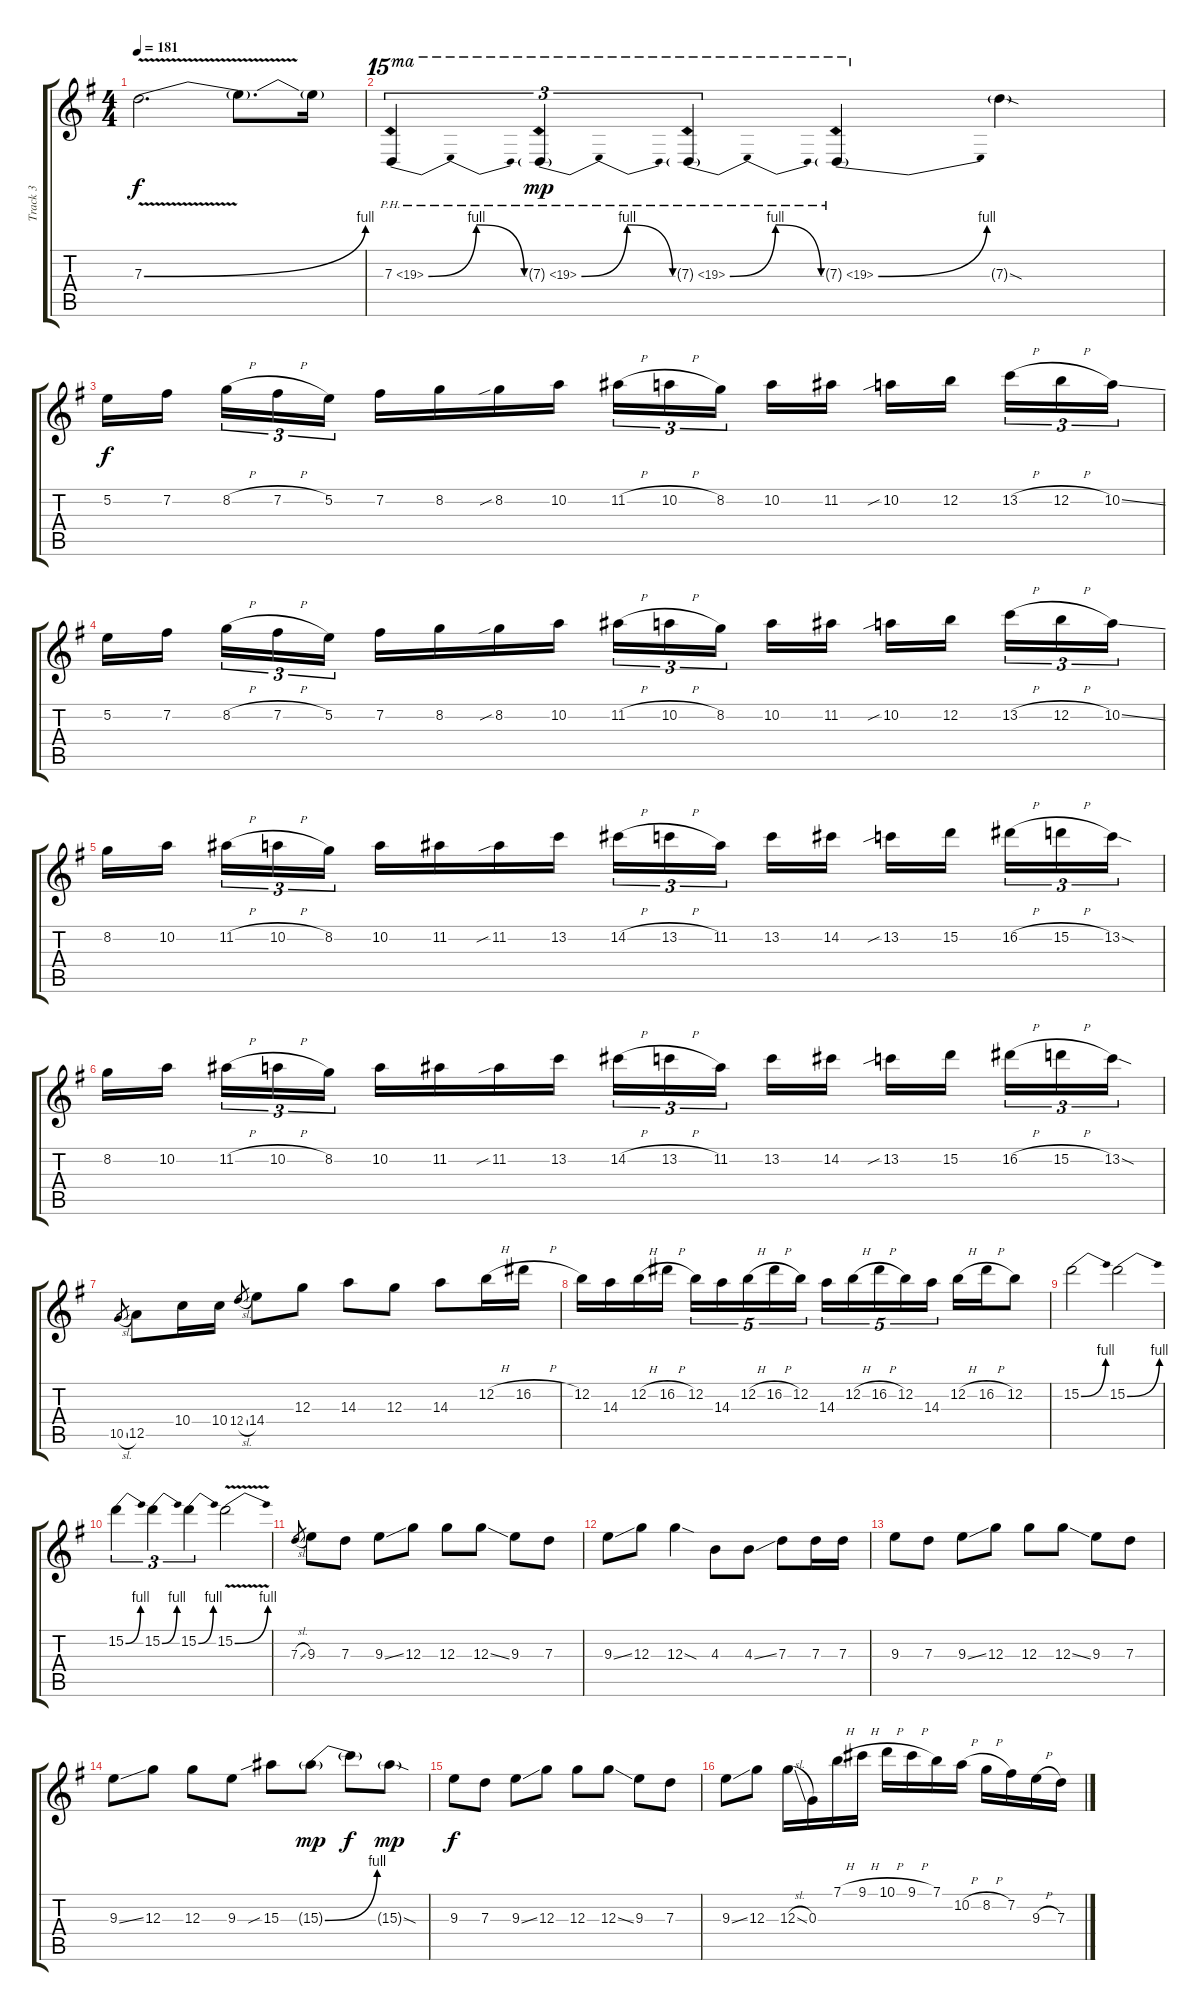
\track ("Track 3" "Track 3") {instrument distortionguitar}
\staff {score tabs}
\tuning (E4 B3 G3 D3 A2 E2) {hide}
\ts (4 4)
\tempo 181
\clef g2
\ks g
7.3{be (bend 0 0 60 4) v}.2{d dy f} 7.3{t}.8{d} 7.3{t}.16 |
7.3{be (bendrelease 0 0 30 4 30 4 60 0) ph 12}.4{tu (3 2) ot 15ma} 7.3{be (bendrelease 0 0 30 4 30 4 60 0) ph 12 g}.4{tu (3 2) ot 15ma dy mp} 7.3{be (bendrelease 0 0 30 4 30 4 60 0) ph 12 g}.4{tu (3 2) ot 15ma} 7.3{be (bend 0 0 60 4) ph 12 g}.4{ot 15ma} 7.3{sod g}.4 |
5.2.16{dy f} 7.2.16{beam splitsecondary} 8.2{h}.16{tu (3 2)} 7.2{h}.16{tu (3 2)} 5.2.16{tu (3 2)} 7.2.16 8.2.16 8.2{sib}.16 10.2.16 11.2{h}.16{tu (3 2)} 10.2{h}.16{tu (3 2)} 8.2.16{tu (3 2) beam splitsecondary} 10.2.16 11.2.16 10.2{sib}.16 12.2.16{beam splitsecondary} 13.2{h}.16{tu (3 2)} 12.2{h}.16{tu (3 2)} 10.2{ss}.16{tu (3 2)} |
5.2.16 7.2.16{beam splitsecondary} 8.2{h}.16{tu (3 2)} 7.2{h}.16{tu (3 2)} 5.2.16{tu (3 2)} 7.2.16 8.2.16 8.2{sib}.16 10.2.16 11.2{h}.16{tu (3 2)} 10.2{h}.16{tu (3 2)} 8.2.16{tu (3 2) beam splitsecondary} 10.2.16 11.2.16 10.2{sib}.16 12.2.16{beam splitsecondary} 13.2{h}.16{tu (3 2)} 12.2{h}.16{tu (3 2)} 10.2{ss}.16{tu (3 2)} |
8.2.16 10.2.16{beam splitsecondary} 11.2{h}.16{tu (3 2)} 10.2{h}.16{tu (3 2)} 8.2.16{tu (3 2)} 10.2.16 11.2.16 11.2{sib}.16 13.2.16 14.2{h}.16{tu (3 2)} 13.2{h}.16{tu (3 2)} 11.2.16{tu (3 2) beam splitsecondary} 13.2.16 14.2.16 13.2{sib}.16 15.2.16{beam splitsecondary} 16.2{h}.16{tu (3 2)} 15.2{h}.16{tu (3 2)} 13.2{sod}.16{tu (3 2)} |
8.2.16 10.2.16{beam splitsecondary} 11.2{h}.16{tu (3 2)} 10.2{h}.16{tu (3 2)} 8.2.16{tu (3 2)} 10.2.16 11.2.16 11.2{sib}.16 13.2.16 14.2{h}.16{tu (3 2)} 13.2{h}.16{tu (3 2)} 11.2.16{tu (3 2) beam splitsecondary} 13.2.16 14.2.16 13.2{sib}.16 15.2.16{beam splitsecondary} 16.2{h}.16{tu (3 2)} 15.2{h}.16{tu (3 2)} 13.2{sod}.16{tu (3 2)} |
10.5{sl}.8{gr} 12.5.8 10.4.16 10.4.16 12.4{sl}.8{gr} 14.4.8 12.3.8 14.3.8 12.3.8 14.3.8 12.2{h}.16 16.2{h}.16 |
12.2.16 14.3.16 12.2{h}.16 16.2{h}.16 12.2.16{tu (5 4)} 14.3.16{tu (5 4)} 12.2{h}.16{tu (5 4)} 16.2{h}.16{tu (5 4)} 12.2.16{tu (5 4)} 14.3.16{tu (5 4)} 12.2{h}.16{tu (5 4)} 16.2{h}.16{tu (5 4)} 12.2.16{tu (5 4)} 14.3.16{tu (5 4)} 12.2{h}.16 16.2{h}.16 12.2.8 |
15.2{be (bend 0 0 60 4)}.2 15.2{be (bend 0 0 60 4)}.2 |
15.2{be (bend 0 0 60 4)}.4{tu (3 2)} 15.2{be (bend 0 0 60 4)}.4{tu (3 2)} 15.2{be (bend 0 0 60 4)}.4{tu (3 2)} 15.2{be (bend 0 0 60 4) v}.2 |
7.3{sl}.8{gr} 9.3.8 7.3.8 9.3{ss}.8 12.3.8 12.3.8 12.3{ss}.8 9.3.8 7.3.8 |
9.3{ss}.8 12.3.8 12.3{sod}.4 4.3.8 4.3{ss}.8 7.3.8 7.3.16 7.3.16 |
9.3.8 7.3.8 9.3{ss}.8 12.3.8 12.3.8 12.3{ss}.8 9.3.8 7.3.8 |
9.3{ss}.8 12.3.8 12.3.8 9.3.8 15.3{sib}.8 15.3{be (bend 0 0 60 4) g}.8{dy mp} 15.3{t}.8{dy f} 15.3{sod g}.8{dy mp} |
9.3.8{dy f} 7.3.8 9.3{ss}.8 12.3.8 12.3.8 12.3{ss}.8 9.3.8 7.3.8 |
9.3{ss}.8 12.3.8 12.3{sl}.16 0.3.16 7.1{h}.16 9.1{h}.16 10.1{h}.16 9.1{h}.16 7.1.16 10.2{h}.16 8.2{h}.16 7.2.16 9.3{h}.16 7.3.16
